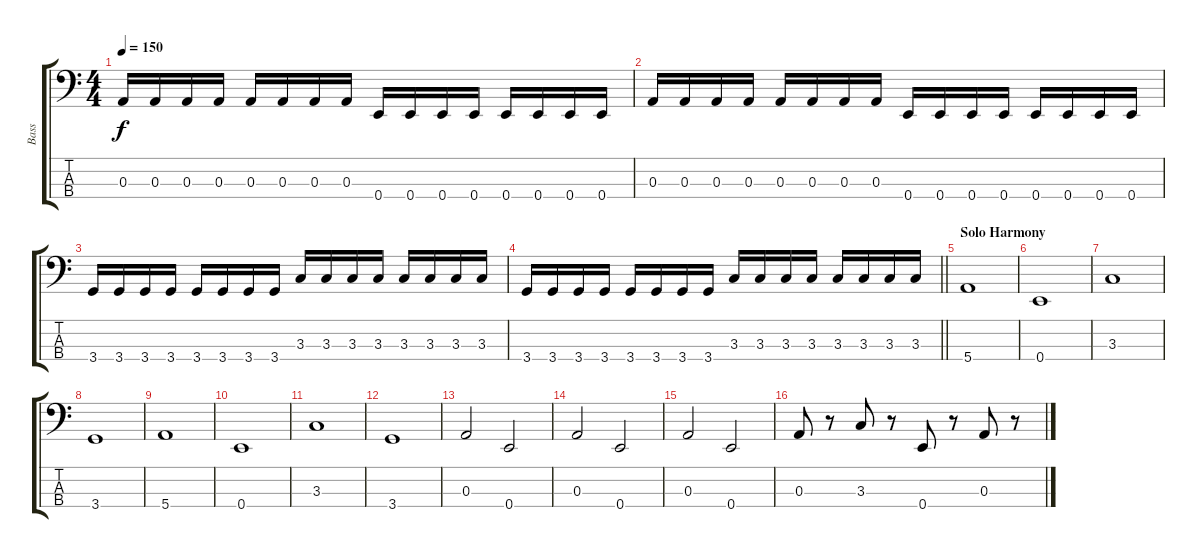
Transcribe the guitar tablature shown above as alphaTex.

\track ("Bass" "Bass") {instrument electricbassfinger}
\staff {score tabs}
\tuning (G2 D2 A1 E1) {hide}
\ts (4 4)
\tempo 150
\clef f4
\ks c
0.3.16{dy f} 0.3.16 0.3.16 0.3.16 0.3.16 0.3.16 0.3.16 0.3.16 0.4.16 0.4.16 0.4.16 0.4.16 0.4.16 0.4.16 0.4.16 0.4.16 |
0.3.16 0.3.16 0.3.16 0.3.16 0.3.16 0.3.16 0.3.16 0.3.16 0.4.16 0.4.16 0.4.16 0.4.16 0.4.16 0.4.16 0.4.16 0.4.16 |
3.4.16 3.4.16 3.4.16 3.4.16 3.4.16 3.4.16 3.4.16 3.4.16 3.3.16 3.3.16 3.3.16 3.3.16 3.3.16 3.3.16 3.3.16 3.3.16 |
\barLineRight lightlight
3.4.16 3.4.16 3.4.16 3.4.16 3.4.16 3.4.16 3.4.16 3.4.16 3.3.16 3.3.16 3.3.16 3.3.16 3.3.16 3.3.16 3.3.16 3.3.16 |
\section ("" "Solo Harmony")
5.4.1 |
0.4.1 |
3.3.1 |
3.4.1 |
5.4.1 |
0.4.1 |
3.3.1 |
3.4.1 |
0.3.2 0.4.2 |
0.3.2 0.4.2 |
0.3.2 0.4.2 |
0.3.8 r.8 3.3.8 r.8 0.4.8 r.8 0.3.8 r.8
